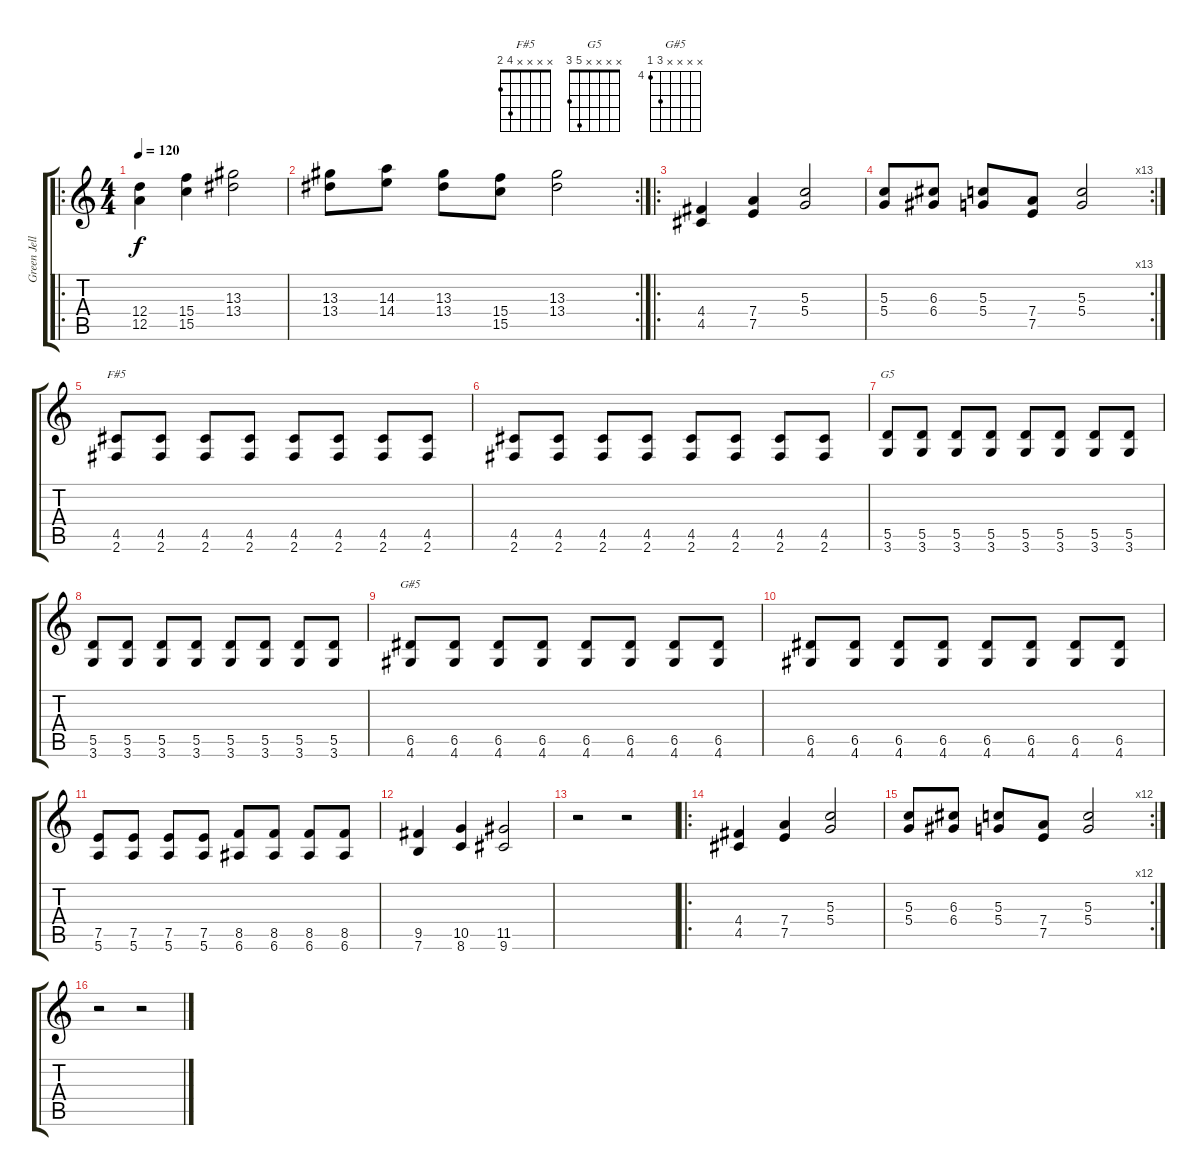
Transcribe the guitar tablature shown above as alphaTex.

\track ("Green Jelly-Three Little Pigs" "Green Jell") {instrument overdrivenguitar}
\staff {score tabs}
\tuning (E4 B3 G3 D3 A2 E2) {hide}
\chord ("F#5" x x x x 4 2)
\chord ("G5" x x x x 5 3)
\chord ("G#5" x x x x 6 4) {firstfret 4}
\ro
\ts (4 4)
\tempo 120
\clef g2
\ks c
(12.4 12.5).4{dy f} (15.4 15.5).4 (13.3 13.4).2 |
\rc 2
(13.3 13.4).8 (14.3 14.4).8 (13.3 13.4).8 (15.4 15.5).8 (13.3 13.4).2 |
\ro
(4.4 4.5).4 (7.4 7.5).4 (5.3 5.4).2 |
\rc 13
(5.3 5.4).8 (6.3 6.4).8 (5.3 5.4).8 (7.4 7.5).8 (5.3 5.4).2 |
(4.5 2.6).8{ch "F#5"} (4.5 2.6).8 (4.5 2.6).8 (4.5 2.6).8 (4.5 2.6).8 (4.5 2.6).8 (4.5 2.6).8 (4.5 2.6).8 |
(4.5 2.6).8 (4.5 2.6).8 (4.5 2.6).8 (4.5 2.6).8 (4.5 2.6).8 (4.5 2.6).8 (4.5 2.6).8 (4.5 2.6).8 |
(5.5 3.6).8{ch "G5"} (5.5 3.6).8 (5.5 3.6).8 (5.5 3.6).8 (5.5 3.6).8 (5.5 3.6).8 (5.5 3.6).8 (5.5 3.6).8 |
(5.5 3.6).8 (5.5 3.6).8 (5.5 3.6).8 (5.5 3.6).8 (5.5 3.6).8 (5.5 3.6).8 (5.5 3.6).8 (5.5 3.6).8 |
(6.5 4.6).8{ch "G#5"} (6.5 4.6).8 (6.5 4.6).8 (6.5 4.6).8 (6.5 4.6).8 (6.5 4.6).8 (6.5 4.6).8 (6.5 4.6).8 |
(6.5 4.6).8 (6.5 4.6).8 (6.5 4.6).8 (6.5 4.6).8 (6.5 4.6).8 (6.5 4.6).8 (6.5 4.6).8 (6.5 4.6).8 |
(7.5 5.6).8 (7.5 5.6).8 (7.5 5.6).8 (7.5 5.6).8 (8.5 6.6).8 (8.5 6.6).8 (8.5 6.6).8 (8.5 6.6).8 |
(9.5 7.6).4 (10.5 8.6).4 (11.5 9.6).2 |
r.2 r.2 |
\ro
(4.4 4.5).4 (7.4 7.5).4 (5.3 5.4).2 |
\rc 12
(5.3 5.4).8 (6.3 6.4).8 (5.3 5.4).8 (7.4 7.5).8 (5.3 5.4).2 |
r.2 r.2
